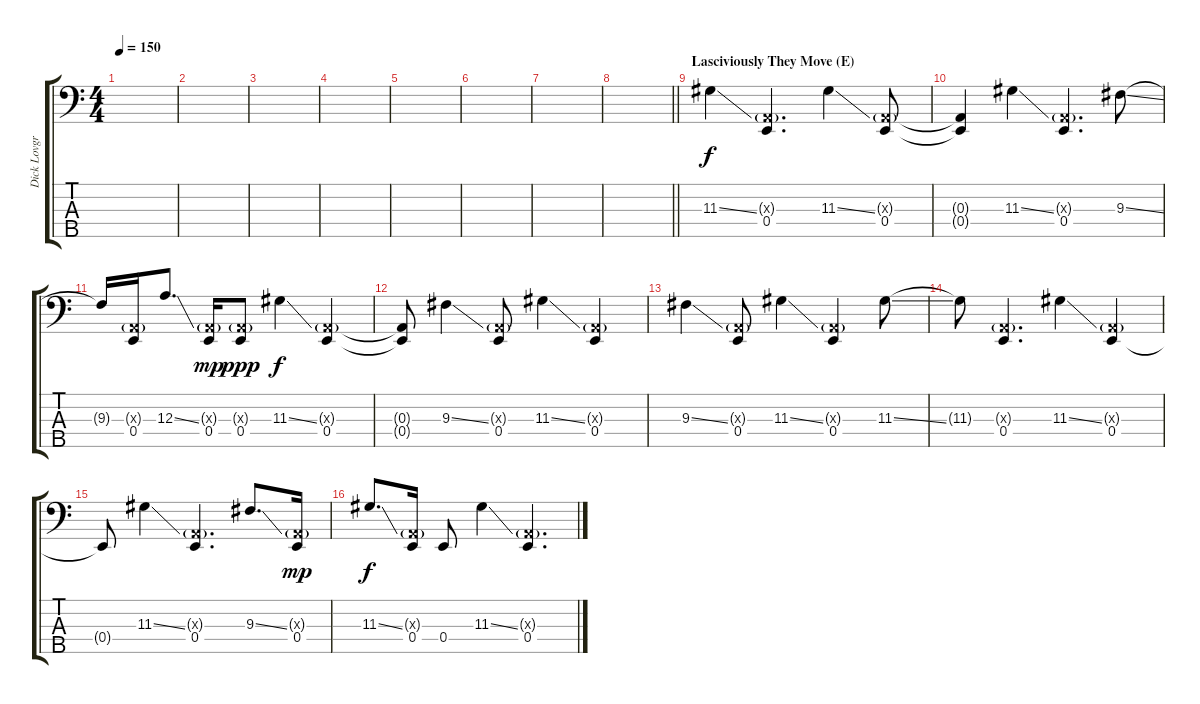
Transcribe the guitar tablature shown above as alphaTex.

\track ("Dick Lovgren (Bass in E)" "Dick Lovgr") {instrument slapbass1}
\staff {score tabs}
\tuning (G2 D2 A1 E1 B0) {hide}
\ts (4 4)
\tempo 150
\clef f4
\ks c
|
|
|
|
|
|
|
\barLineRight lightlight
|
\section ("" "Lasciviously They Move (E)")
11.3{ss}.4 (0.3{g x} 0.4).4{d} 11.3{ss}.4 (0.3{g x} 0.4).8 |
(0.3{t} 0.4{t}).4 11.3{ss}.4 (0.3{g x} 0.4).4{d} 9.3{ss}.8 |
9.3{t}.16 (0.3{g x} 0.4).16 12.3{ss}.8{d} (0.3{g x} 0.4).16{dy mp} (0.3{g x} 0.4).8{dy ppp} 11.3{ss}.4{dy f} (0.3{g x} 0.4).4 |
(0.3{t} 0.4{t}).8 9.3{ss}.4 (0.3{g x} 0.4).8 11.3{ss}.4 (0.3{g x} 0.4).4 |
9.3{ss}.4 (0.3{g x} 0.4).8 11.3{ss}.4 (0.3{g x} 0.4).4 11.3{ss}.8 |
11.3{t}.8 (0.3{g x} 0.4).4{d} 11.3{ss}.4 (0.3{g x} 0.4).4 |
0.4{t}.8 11.3{ss}.4 (0.3{g x} 0.4).4{d} 9.3{ss}.8{d} (0.3{g x} 0.4).16{dy mp} |
11.3{ss}.8{d dy f} (0.3{g x} 0.4).16 0.4.8 11.3{ss}.4 (0.3{g x} 0.4).4{d}
